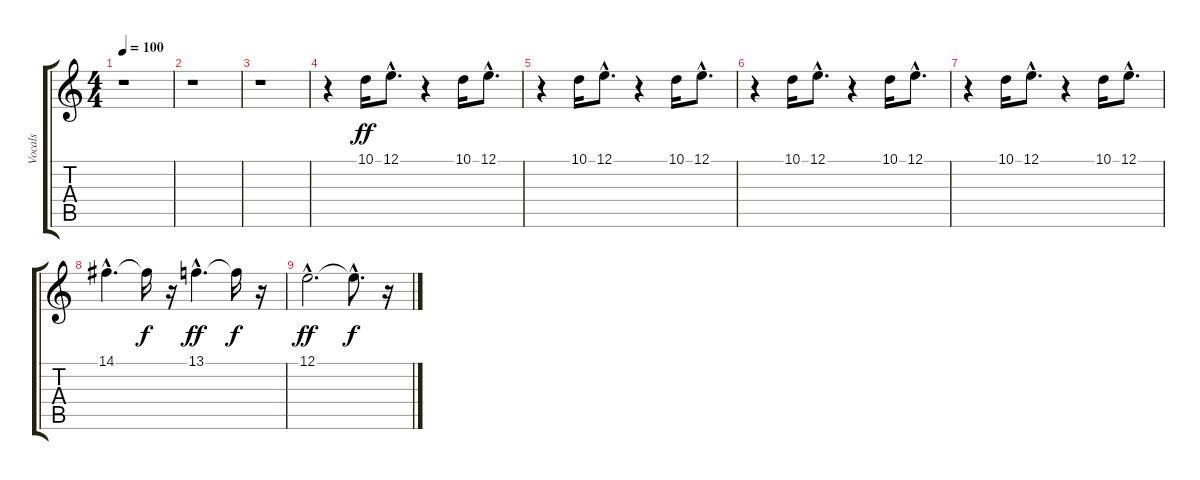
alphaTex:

\track ("Vocals" "Vocals") {instrument voiceoohs}
\staff {score tabs}
\tuning (E4 B3 G3 D3 A2 E2) {hide}
\ts (4 4)
\tempo 100
\clef g2
\ks c
r.1{dy ff} |
r.1 |
r.1 |
r.4 10.1.16 12.1{hac}.8{d} r.4 10.1.16 12.1{hac}.8{d} |
r.4 10.1.16 12.1{hac}.8{d} r.4 10.1.16 12.1{hac}.8{d} |
r.4 10.1.16 12.1{hac}.8{d} r.4 10.1.16 12.1{hac}.8{d} |
r.4 10.1.16 12.1{hac}.8{d} r.4 10.1.16 12.1{hac}.8{d} |
14.1{hac}.4{d} 14.1{t}.16{dy f} r.16 13.1{hac}.4{d dy ff} 13.1{t}.16{dy f} r.16 |
12.1{hac}.2{d dy ff} 12.1{hac t}.8{d dy f} r.16
